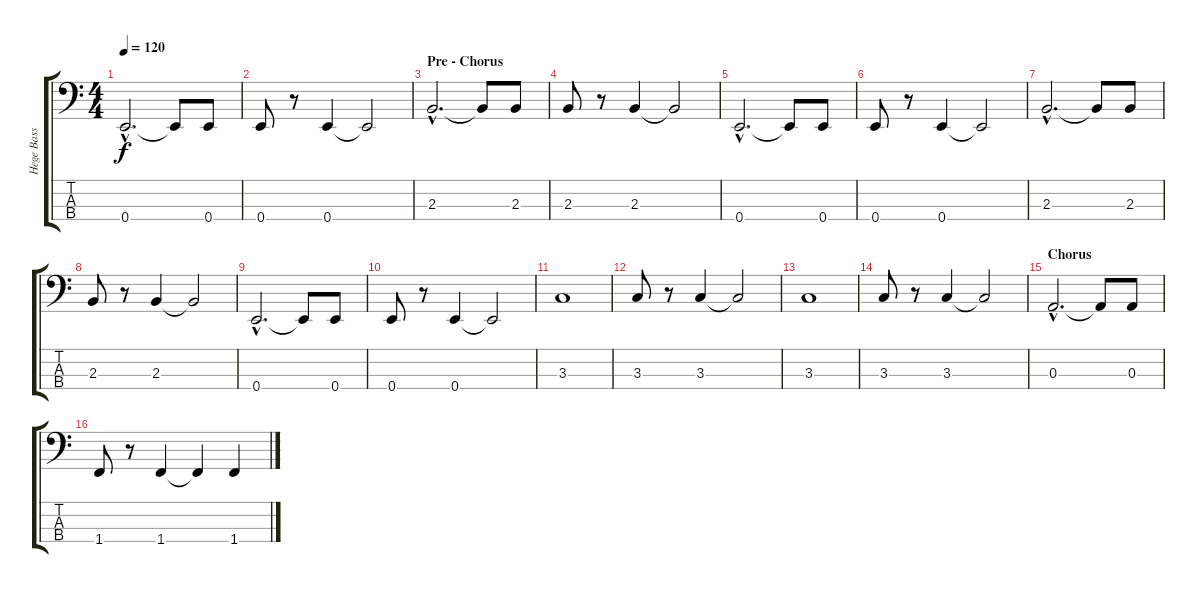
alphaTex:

\track ("Hege Bass" "Hege Bass") {instrument electricbassfinger}
\staff {score tabs}
\tuning (G2 D2 A1 E1) {hide}
\ts (4 4)
\tempo 120
\clef f4
\ks c
0.4{hac}.2{d dy f} 0.4{t}.8 0.4.8 |
0.4.8 r.8 0.4.4 0.4{t}.2 |
\section ("" "Pre - Chorus")
2.3{hac}.2{d} 2.3{t}.8 2.3.8 |
2.3.8 r.8 2.3.4 2.3{t}.2 |
0.4{hac}.2{d} 0.4{t}.8 0.4.8 |
0.4.8 r.8 0.4.4 0.4{t}.2 |
2.3{hac}.2{d} 2.3{t}.8 2.3.8 |
2.3.8 r.8 2.3.4 2.3{t}.2 |
0.4{hac}.2{d} 0.4{t}.8 0.4.8 |
0.4.8 r.8 0.4.4 0.4{t}.2 |
3.3.1 |
3.3.8 r.8 3.3.4 3.3{t}.2 |
3.3.1 |
3.3.8 r.8 3.3.4 3.3{t}.2 |
\section ("" "Chorus")
0.3{hac}.2{d} 0.3{t}.8 0.3.8 |
1.4.8 r.8 1.4.4 1.4{t}.4 1.4.4
